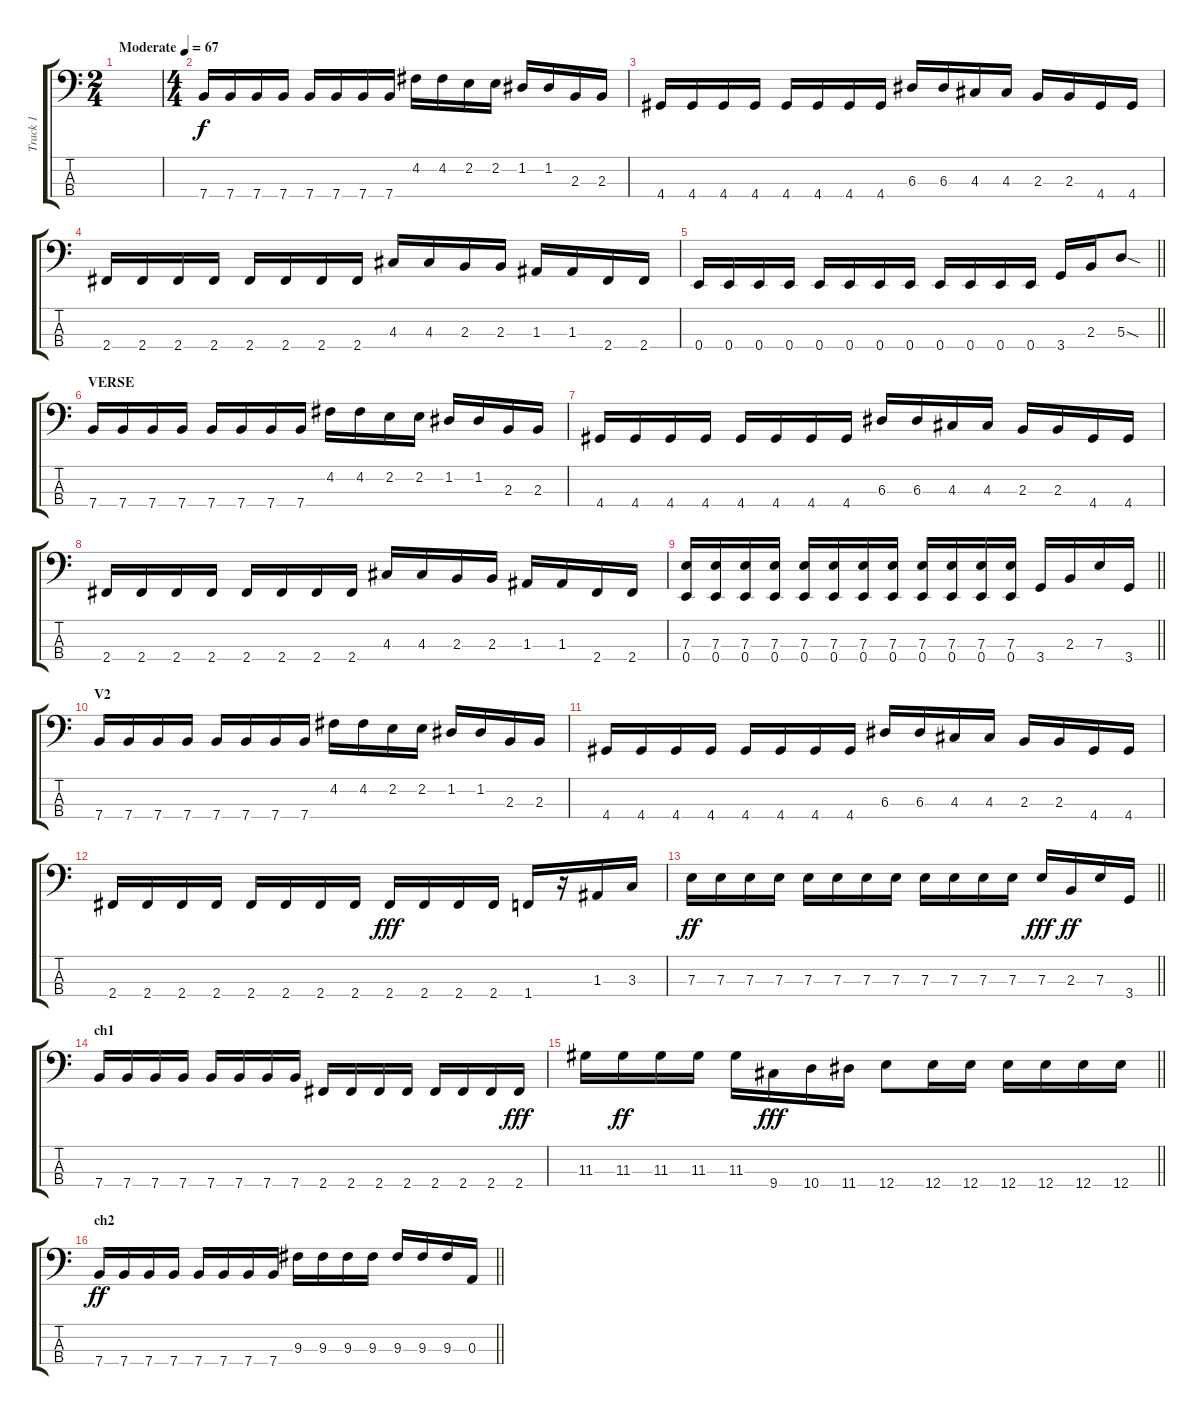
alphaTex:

\track ("Track 1" "Track 1") {instrument electricbassfinger}
\staff {score tabs}
\tuning (G2 D2 A1 E1) {hide}
\ts (2 4)
\tempo (67 "Moderate")
\clef f4
\ks c
|
\ts (4 4)
7.4.16 7.4.16 7.4.16 7.4.16 7.4.16 7.4.16 7.4.16 7.4.16 4.2.16 4.2.16 2.2.16 2.2.16 1.2.16 1.2.16 2.3.16 2.3.16 |
4.4.16 4.4.16 4.4.16 4.4.16 4.4.16 4.4.16 4.4.16 4.4.16 6.3.16 6.3.16 4.3.16 4.3.16 2.3.16 2.3.16 4.4.16 4.4.16 |
2.4.16 2.4.16 2.4.16 2.4.16 2.4.16 2.4.16 2.4.16 2.4.16 4.3.16 4.3.16 2.3.16 2.3.16 1.3.16 1.3.16 2.4.16 2.4.16 |
\barLineRight lightlight
0.4.16 0.4.16 0.4.16 0.4.16 0.4.16 0.4.16 0.4.16 0.4.16 0.4.16 0.4.16 0.4.16 0.4.16 3.4.16 2.3.16 5.3{sod}.8 |
\section ("" "VERSE")
7.4.16 7.4.16 7.4.16 7.4.16 7.4.16 7.4.16 7.4.16 7.4.16 4.2.16 4.2.16 2.2.16 2.2.16 1.2.16 1.2.16 2.3.16 2.3.16 |
4.4.16 4.4.16 4.4.16 4.4.16 4.4.16 4.4.16 4.4.16 4.4.16 6.3.16 6.3.16 4.3.16 4.3.16 2.3.16 2.3.16 4.4.16 4.4.16 |
2.4.16 2.4.16 2.4.16 2.4.16 2.4.16 2.4.16 2.4.16 2.4.16 4.3.16 4.3.16 2.3.16 2.3.16 1.3.16 1.3.16 2.4.16 2.4.16 |
\barLineRight lightlight
(7.3 0.4).16 (7.3 0.4).16 (7.3 0.4).16 (7.3 0.4).16 (7.3 0.4).16 (7.3 0.4).16 (7.3 0.4).16 (7.3 0.4).16 (7.3 0.4).16 (7.3 0.4).16 (7.3 0.4).16 (7.3 0.4).16 3.4.16 2.3.16 7.3.16 3.4.16 |
\section ("" "V2")
7.4.16 7.4.16 7.4.16 7.4.16 7.4.16 7.4.16 7.4.16 7.4.16 4.2.16 4.2.16 2.2.16 2.2.16 1.2.16 1.2.16 2.3.16 2.3.16 |
4.4.16 4.4.16 4.4.16 4.4.16 4.4.16 4.4.16 4.4.16 4.4.16 6.3.16 6.3.16 4.3.16 4.3.16 2.3.16 2.3.16 4.4.16 4.4.16 |
2.4.16 2.4.16 2.4.16 2.4.16 2.4.16 2.4.16 2.4.16 2.4.16 2.4.16{dy fff} 2.4.16 2.4.16 2.4.16 1.4.16 r.16 1.3.16 3.3.16 |
\barLineRight lightlight
7.3.16{dy ff} 7.3.16 7.3.16 7.3.16 7.3.16 7.3.16 7.3.16 7.3.16 7.3.16 7.3.16 7.3.16 7.3.16 7.3.16{dy fff} 2.3.16{dy ff} 7.3.16 3.4.16 |
\section ("" "ch1")
7.4.16 7.4.16 7.4.16 7.4.16 7.4.16 7.4.16 7.4.16 7.4.16 2.4.16 2.4.16 2.4.16 2.4.16 2.4.16 2.4.16 2.4.16 2.4.16{dy fff} |
\barLineRight lightlight
11.3.16 11.3.16{dy ff} 11.3.16 11.3.16 11.3.16 9.4.16{dy fff} 10.4.16 11.4.16 12.4.8 12.4.16 12.4.16 12.4.16 12.4.16 12.4.16 12.4.16 |
\section ("" "ch2")
\barLineRight lightlight
7.4.16{dy ff} 7.4.16 7.4.16 7.4.16 7.4.16 7.4.16 7.4.16 7.4.16 9.3.16 9.3.16 9.3.16 9.3.16 9.3.16 9.3.16 9.3.16 0.3.16
